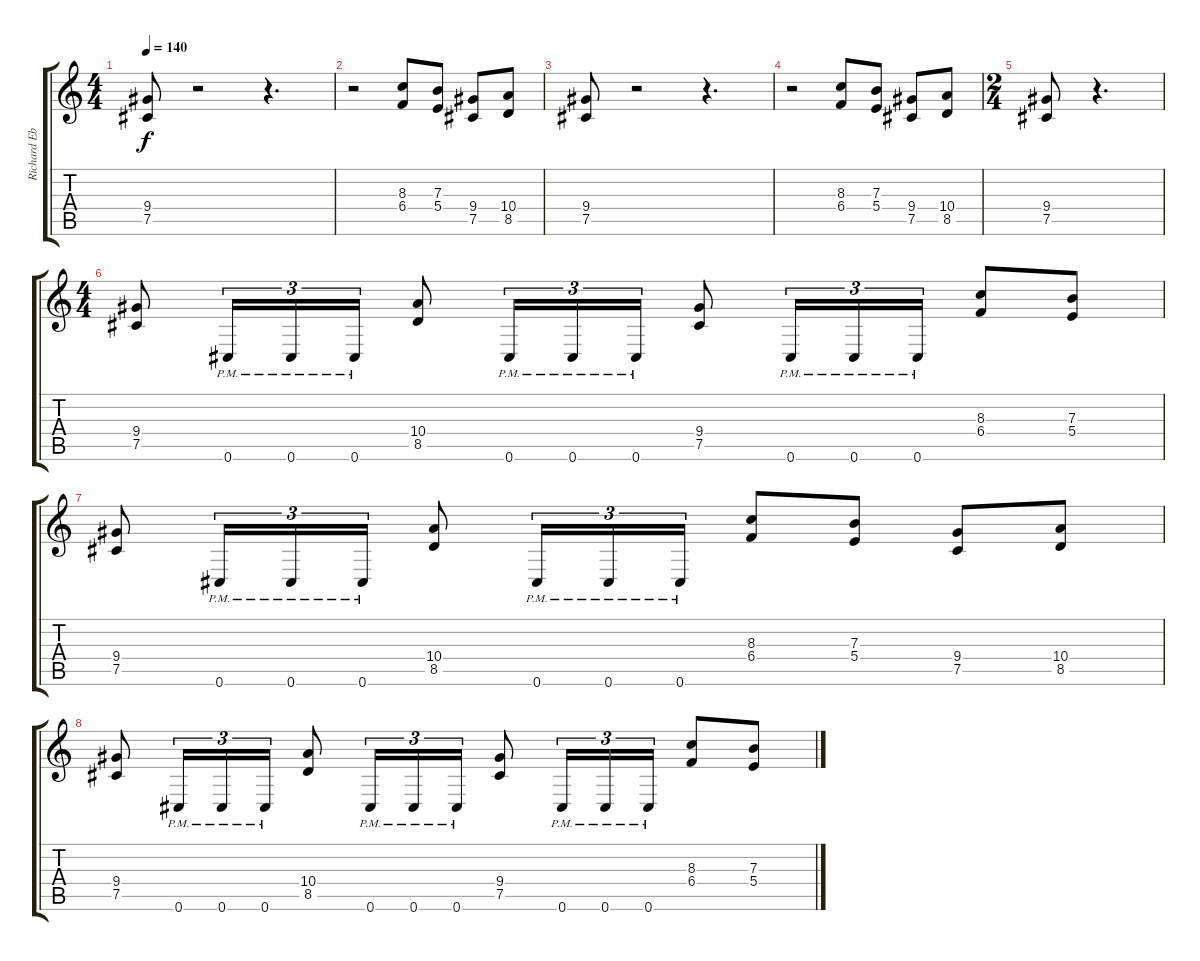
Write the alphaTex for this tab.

\track ("Richard Ebisch (Rhythm)" "Richard Eb") {instrument distortionguitar}
\staff {score tabs}
\tuning (Db4 Ab3 E3 B2 Gb2 Db2) {hide}
\ts (4 4)
\tempo 140
\clef g2
\ks c
(9.4 7.5).8{dy f instrument distortionguitar} r.2 r.4{d} |
r.2 (8.3 6.4).8 (7.3 5.4).8 (9.4 7.5).8 (10.4 8.5).8 |
(9.4 7.5).8 r.2 r.4{d} |
r.2 (8.3 6.4).8 (7.3 5.4).8 (9.4 7.5).8 (10.4 8.5).8 |
\ts (2 4)
(9.4 7.5).8 r.4{d} |
\ts (4 4)
(9.4 7.5).8 0.6{pm}.16{tu (3 2)} 0.6{pm}.16{tu (3 2)} 0.6{pm}.16{tu (3 2)} (10.4 8.5).8 0.6{pm}.16{tu (3 2)} 0.6{pm}.16{tu (3 2)} 0.6{pm}.16{tu (3 2)} (9.4 7.5).8 0.6{pm}.16{tu (3 2)} 0.6{pm}.16{tu (3 2)} 0.6{pm}.16{tu (3 2)} (8.3 6.4).8 (7.3 5.4).8 |
(9.4 7.5).8 0.6{pm}.16{tu (3 2)} 0.6{pm}.16{tu (3 2)} 0.6{pm}.16{tu (3 2)} (10.4 8.5).8 0.6{pm}.16{tu (3 2)} 0.6{pm}.16{tu (3 2)} 0.6{pm}.16{tu (3 2)} (8.3 6.4).8 (7.3 5.4).8 (9.4 7.5).8 (10.4 8.5).8 |
(9.4 7.5).8 0.6{pm}.16{tu (3 2)} 0.6{pm}.16{tu (3 2)} 0.6{pm}.16{tu (3 2)} (10.4 8.5).8 0.6{pm}.16{tu (3 2)} 0.6{pm}.16{tu (3 2)} 0.6{pm}.16{tu (3 2)} (9.4 7.5).8 0.6{pm}.16{tu (3 2)} 0.6{pm}.16{tu (3 2)} 0.6{pm}.16{tu (3 2)} (8.3 6.4).8 (7.3 5.4).8
